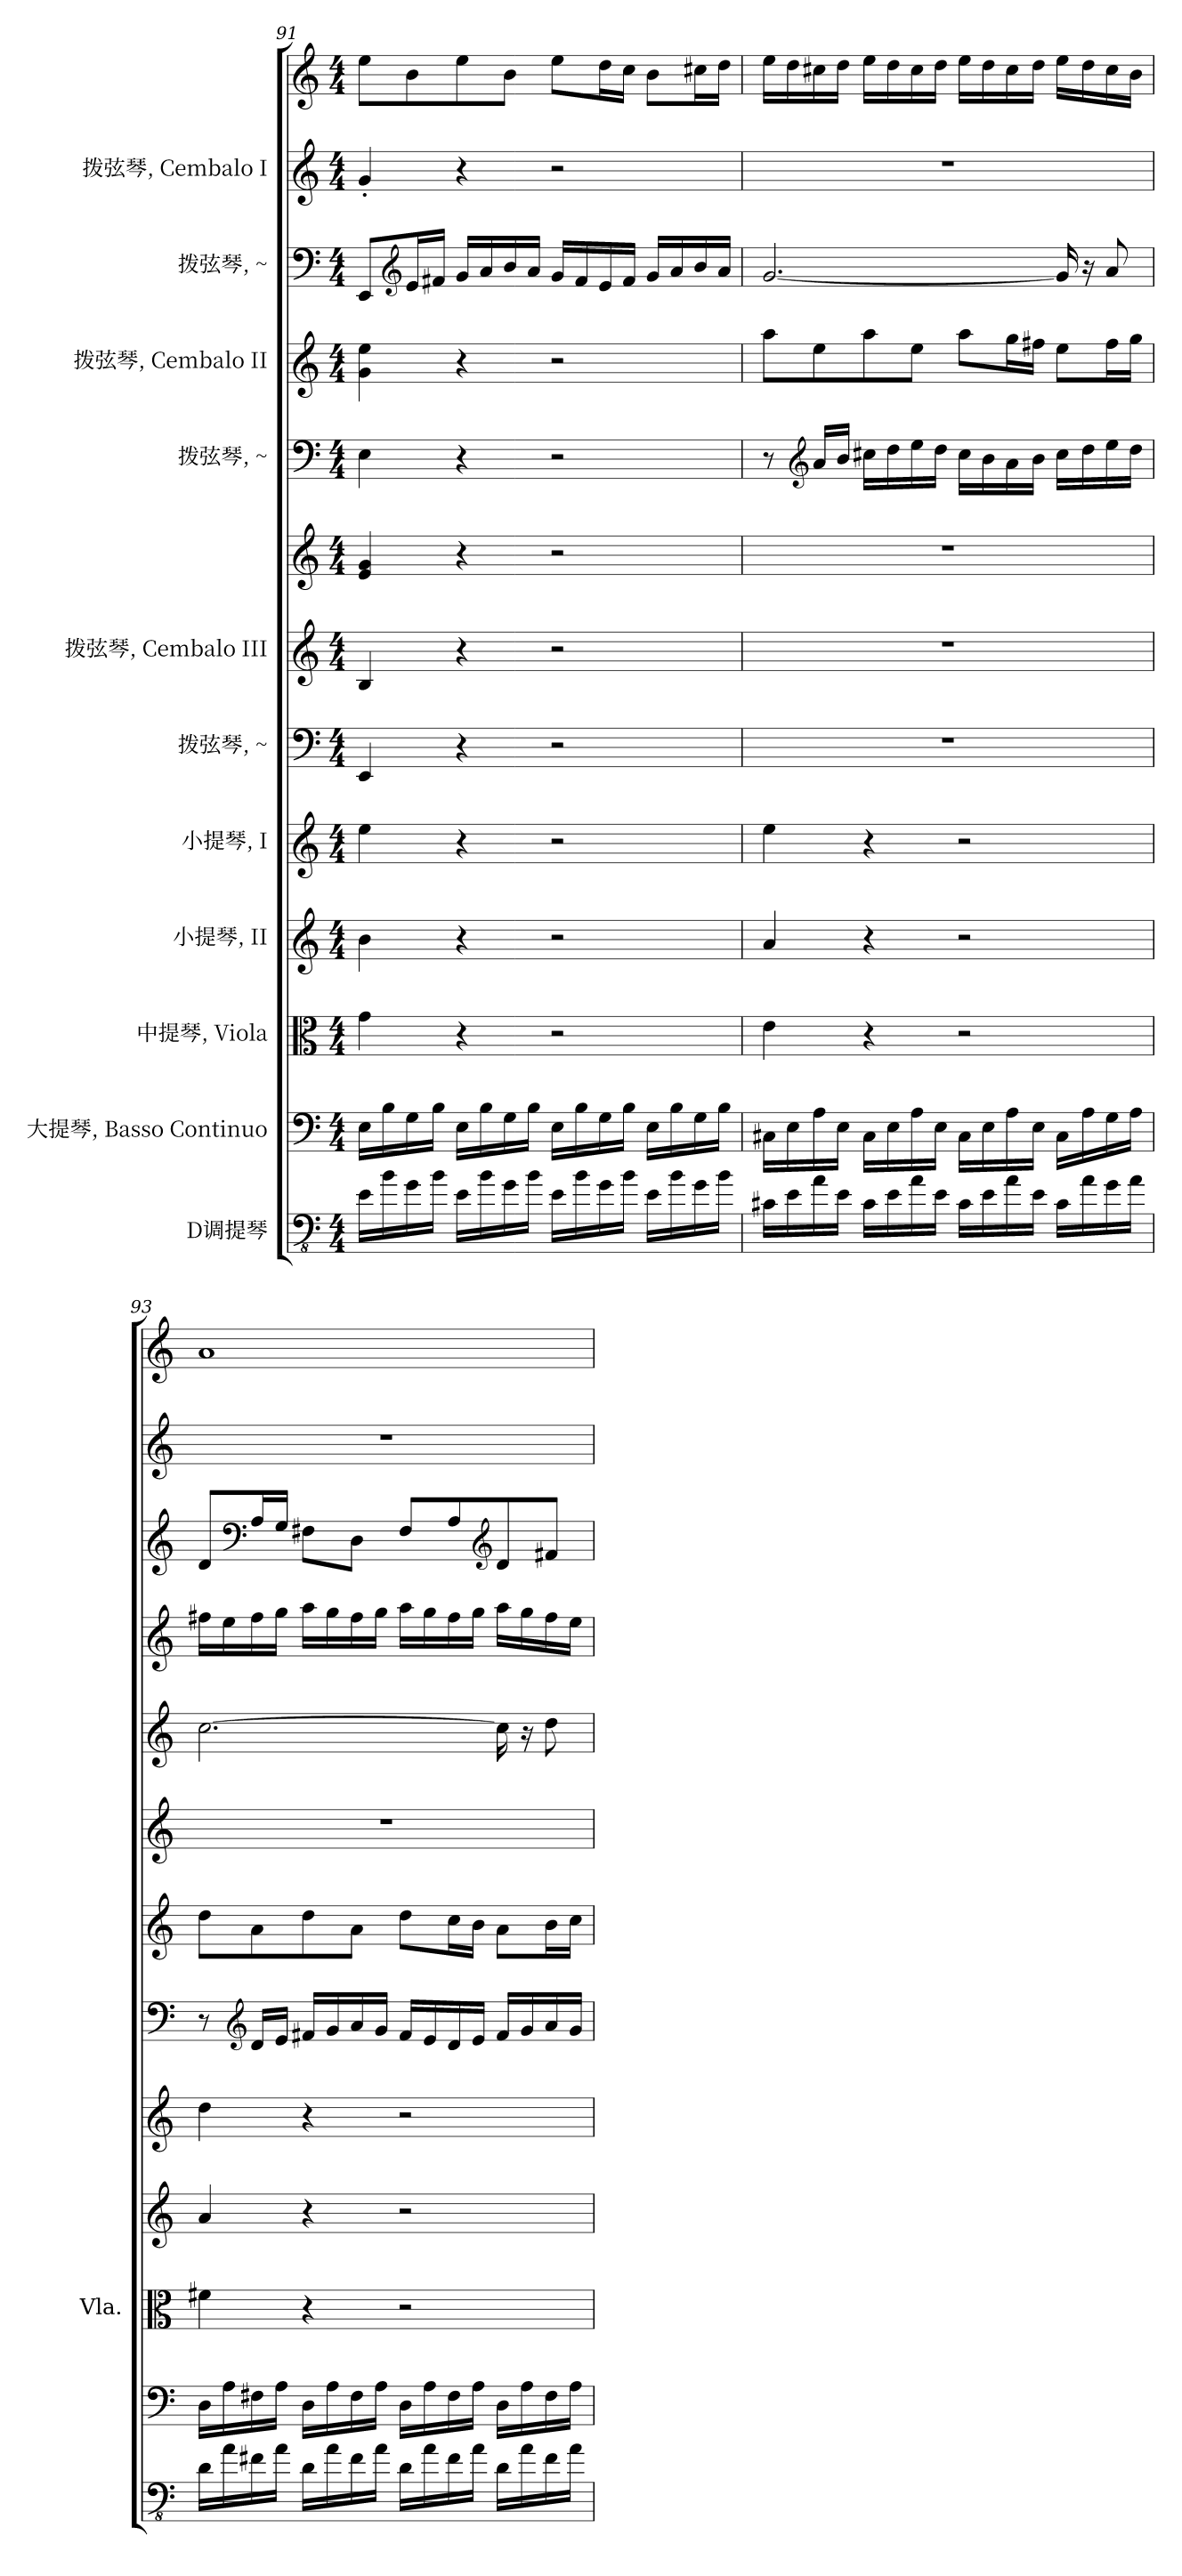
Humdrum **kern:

**kern	**kern	**kern	**kern	**kern	**kern	**kern	**kern	**kern	**kern	**kern	**kern	**kern
*part11	*part10	*part9	*part8	*part7	*part6	*part5	*part5	*part4	*part3	*part2	*part1	*part1
*staff13	*staff12	*staff11	*staff10	*staff9	*staff8	*staff7	*staff6	*staff5	*staff4	*staff3	*staff2	*staff1
*I"D调提琴	*I"大提琴, Basso Continuo	*I"中提琴, Viola	*I"小提琴, II	*I"小提琴, I	*I"拨弦琴, ~	*I"拨弦琴, Cembalo III	*	*I"拨弦琴, ~	*I"拨弦琴, Cembalo II	*I"拨弦琴, ~	*I"拨弦琴, Cembalo I	*
*	*	*I'Vla.	*	*	*	*	*	*	*	*	*	*
!!LO:PB:g=z
*clefFv4	*clefF4	*clefC3	*clefG2	*clefG2	*clefF4	*clefG2	*clefG2	*clefF4	*clefG2	*clefF4	*clefG2	*clefG2
*ITrd7c12	*	*	*	*	*	*	*	*	*	*	*	*
*k[]	*k[]	*k[]	*k[]	*k[]	*k[]	*k[]	*k[]	*k[]	*k[]	*k[]	*k[]	*k[]
*M4/4	*M4/4	*M4/4	*M4/4	*M4/4	*M4/4	*M4/4	*M4/4	*M4/4	*M4/4	*M4/4	*M4/4	*M4/4
=91	=91	=91	=91	=91	=91	=91	=91	=91	=91	=91	=91	=91
16EE\LL	16E\LL	4g\	4b\	4ee\	4EE/	4B/	4e/ 4g/	4E\	4g\ 4ee\	8EE/L	4g'/	8ee\L
16BB\	16B\	.	.	.	.	.	.	.	.	.	.	.
*	*	*	*	*	*	*	*	*	*	*clefG2	*	*
16GG\	16G\	.	.	.	.	.	.	.	.	16e/L	.	8b\
16BB\JJ	16B\JJ	.	.	.	.	.	.	.	.	16f#X/JJ	.	.
16EE\LL	16E\LL	4r	4r	4r	4r	4r	4r	4r	4r	16g/LL	4r	8ee\
16BB\	16B\	.	.	.	.	.	.	.	.	16a/	.	.
16GG\	16G\	.	.	.	.	.	.	.	.	16b/	.	8b\J
16BB\JJ	16B\JJ	.	.	.	.	.	.	.	.	16a/JJ	.	.
16EE\LL	16E\LL	2r	2r	2r	2r	2r	2r	2r	2r	16g/LL	2r	8ee\L
16BB\	16B\	.	.	.	.	.	.	.	.	16f#/	.	.
16GG\	16G\	.	.	.	.	.	.	.	.	16e/	.	16dd\L
16BB\JJ	16B\JJ	.	.	.	.	.	.	.	.	16f#/JJ	.	16cc\JJ
16EE\LL	16E\LL	.	.	.	.	.	.	.	.	16g/LL	.	8b\L
16BB\	16B\	.	.	.	.	.	.	.	.	16a/	.	.
16GG\	16G\	.	.	.	.	.	.	.	.	16b/	.	16cc#X\L
16BB\JJ	16B\JJ	.	.	.	.	.	.	.	.	16a/JJ	.	16dd\JJ
=92	=92	=92	=92	=92	=92	=92	=92	=92	=92	=92	=92	=92
16CC#X\LL	16C#X\LL	4e\	4a/	4ee\	1r	1r	1r	8r	8aa\L	[2.g/	1r	16ee\LL
16EE\	16E\	.	.	.	.	.	.	.	.	.	.	16dd\
*	*	*	*	*	*	*	*	*clefG2	*	*	*	*
16AA\	16A\	.	.	.	.	.	.	16a/LL	8ee\	.	.	16cc#X\
16EE\JJ	16E\JJ	.	.	.	.	.	.	16b/JJ	.	.	.	16dd\JJ
16CC#\LL	16C#\LL	4r	4r	4r	.	.	.	16cc#X\LL	8aa\	.	.	16ee\LL
16EE\	16E\	.	.	.	.	.	.	16dd\	.	.	.	16dd\
16AA\	16A\	.	.	.	.	.	.	16ee\	8ee\J	.	.	16cc#\
16EE\JJ	16E\JJ	.	.	.	.	.	.	16dd\JJ	.	.	.	16dd\JJ
16CC#\LL	16C#\LL	2r	2r	2r	.	.	.	16cc#\LL	8aa\L	.	.	16ee\LL
16EE\	16E\	.	.	.	.	.	.	16b\	.	.	.	16dd\
16AA\	16A\	.	.	.	.	.	.	16a\	16gg\L	.	.	16cc#\
16EE\JJ	16E\JJ	.	.	.	.	.	.	16b\JJ	16ff#X\JJ	.	.	16dd\JJ
16CC#\LL	16C#\LL	.	.	.	.	.	.	16cc#\LL	8ee\L	16g/]	.	16ee\LL
16AA\	16A\	.	.	.	.	.	.	16dd\	.	16r	.	16dd\
16GG\	16G\	.	.	.	.	.	.	16ee\	16ff#\L	8a/	.	16cc#\
16AA\JJ	16A\JJ	.	.	.	.	.	.	16dd\JJ	16gg\JJ	.	.	16b\JJ
!!LO:PB:g=z
=93	=93	=93	=93	=93	=93	=93	=93	=93	=93	=93	=93	=93
16DD\LL	16D\LL	4f#X\	4a/	4dd\	8r	8dd\L	1r	[2.cc\	16ff#X\LL	8d/L	1r	1a
16AA\	16A\	.	.	.	.	.	.	.	16ee\	.	.	.
*	*	*	*	*	*clefG2	*	*	*	*	*clefF4	*	*
16FF#X\	16F#X\	.	.	.	16d/LL	8a\	.	.	16ff#\	16A/L	.	.
16AA\JJ	16A\JJ	.	.	.	16e/JJ	.	.	.	16gg\JJ	16G/JJ	.	.
16DD\LL	16D\LL	4r	4r	4r	16f#X/LL	8dd\	.	.	16aa\LL	8F#X\L	.	.
16AA\	16A\	.	.	.	16g/	.	.	.	16gg\	.	.	.
16FF#\	16F#\	.	.	.	16a/	8a\J	.	.	16ff#\	8D\J	.	.
16AA\JJ	16A\JJ	.	.	.	16g/JJ	.	.	.	16gg\JJ	.	.	.
16DD\LL	16D\LL	2r	2r	2r	16f#/LL	8dd\L	.	.	16aa\LL	8F#/L	.	.
16AA\	16A\	.	.	.	16e/	.	.	.	16gg\	.	.	.
16FF#\	16F#\	.	.	.	16d/	16cc\L	.	.	16ff#\	8A/	.	.
16AA\JJ	16A\JJ	.	.	.	16e/JJ	16b\JJ	.	.	16gg\JJ	.	.	.
*	*	*	*	*	*	*	*	*	*	*clefG2	*	*
16DD\LL	16D\LL	.	.	.	16f#/LL	8a\L	.	16cc\]	16aa\LL	8d/	.	.
16AA\	16A\	.	.	.	16g/	.	.	16r	16gg\	.	.	.
16FF#\	16F#\	.	.	.	16a/	16b\L	.	8dd\	16ff#\	8f#X/J	.	.
16AA\JJ	16A\JJ	.	.	.	16g/JJ	16cc\JJ	.	.	16ee\JJ	.	.	.
=	=	=	=	=	=	=	=	=	=	=	=	=
*-	*-	*-	*-	*-	*-	*-	*-	*-	*-	*-	*-	*-
